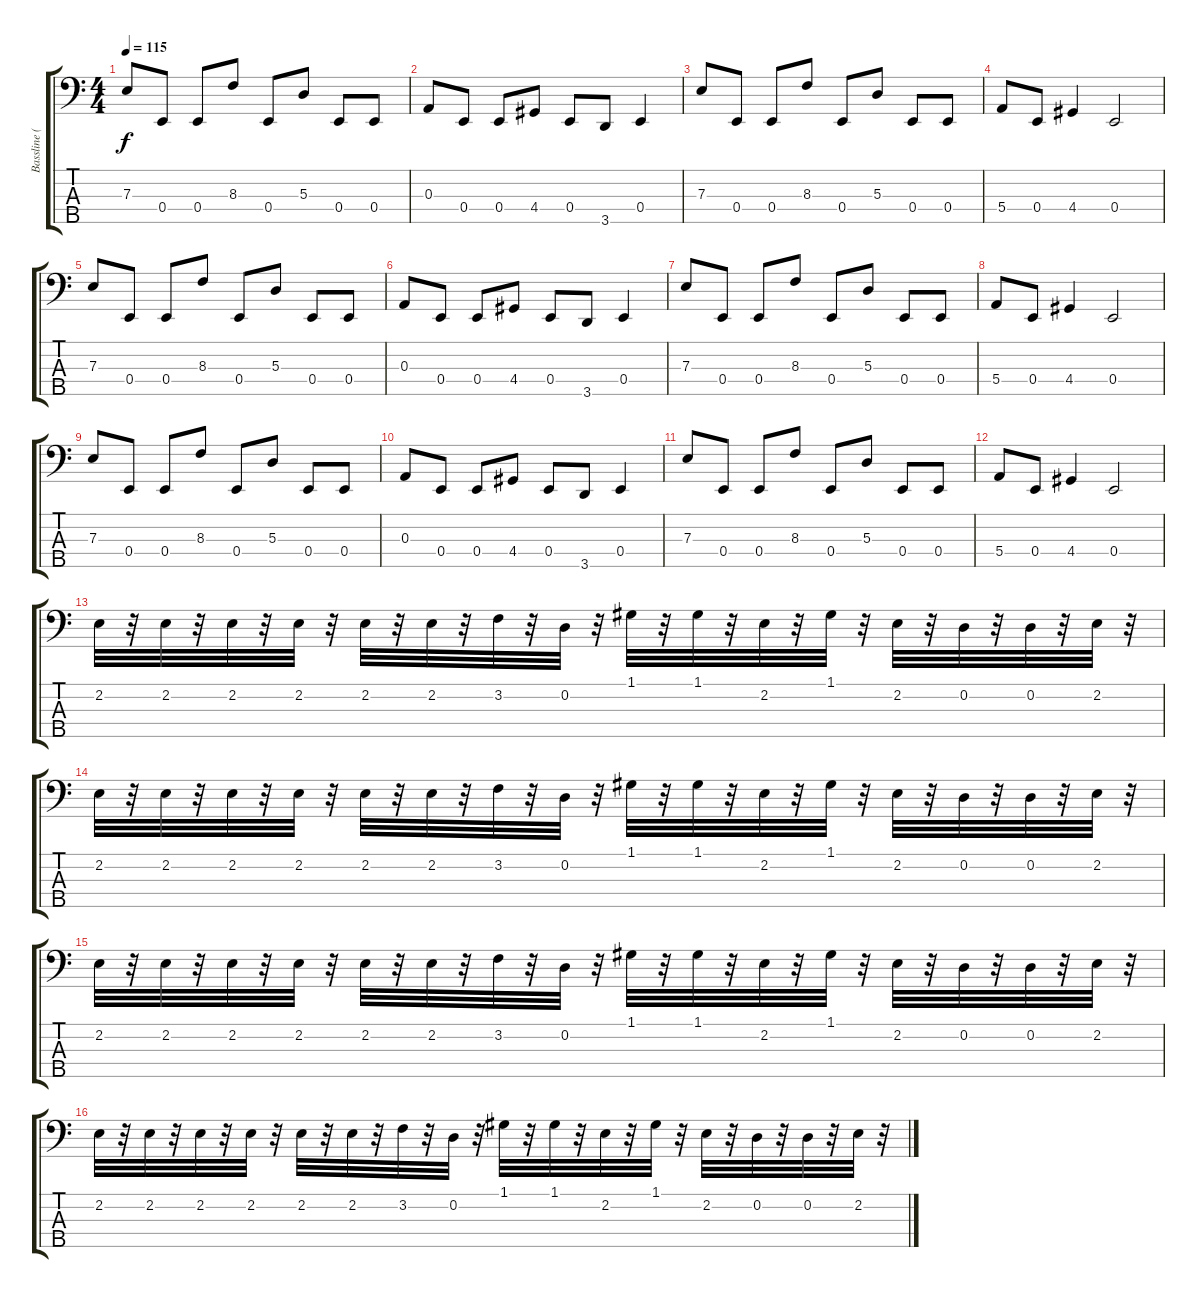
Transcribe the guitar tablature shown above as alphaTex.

\track ("Bassline (Octiv Divider)" "Bassline (") {instrument synthbass1}
\staff {score tabs}
\tuning (G2 D2 A1 E1 B0) {hide}
\ts (4 4)
\tempo 115
\clef f4
\ks c
7.3.8{dy f} 0.4.8 0.4.8 8.3.8 0.4.8 5.3.8 0.4.8 0.4.8 |
0.3.8 0.4.8 0.4.8 4.4.8 0.4.8 3.5.8 0.4.4 |
7.3.8 0.4.8 0.4.8 8.3.8 0.4.8 5.3.8 0.4.8 0.4.8 |
5.4.8 0.4.8 4.4.4 0.4.2 |
7.3.8 0.4.8 0.4.8 8.3.8 0.4.8 5.3.8 0.4.8 0.4.8 |
0.3.8 0.4.8 0.4.8 4.4.8 0.4.8 3.5.8 0.4.4 |
7.3.8 0.4.8 0.4.8 8.3.8 0.4.8 5.3.8 0.4.8 0.4.8 |
5.4.8 0.4.8 4.4.4 0.4.2 |
7.3.8 0.4.8 0.4.8 8.3.8 0.4.8 5.3.8 0.4.8 0.4.8 |
0.3.8 0.4.8 0.4.8 4.4.8 0.4.8 3.5.8 0.4.4 |
7.3.8 0.4.8 0.4.8 8.3.8 0.4.8 5.3.8 0.4.8 0.4.8 |
5.4.8 0.4.8 4.4.4 0.4.2 |
2.2.32 r.32 2.2.32 r.32 2.2.32 r.32 2.2.32 r.32 2.2.32 r.32 2.2.32 r.32 3.2.32 r.32 0.2.32 r.32 1.1.32 r.32 1.1.32 r.32 2.2.32 r.32 1.1.32 r.32 2.2.32 r.32 0.2.32 r.32 0.2.32 r.32 2.2.32 r.32 |
2.2.32 r.32 2.2.32 r.32 2.2.32 r.32 2.2.32 r.32 2.2.32 r.32 2.2.32 r.32 3.2.32 r.32 0.2.32 r.32 1.1.32 r.32 1.1.32 r.32 2.2.32 r.32 1.1.32 r.32 2.2.32 r.32 0.2.32 r.32 0.2.32 r.32 2.2.32 r.32 |
2.2.32 r.32 2.2.32 r.32 2.2.32 r.32 2.2.32 r.32 2.2.32 r.32 2.2.32 r.32 3.2.32 r.32 0.2.32 r.32 1.1.32 r.32 1.1.32 r.32 2.2.32 r.32 1.1.32 r.32 2.2.32 r.32 0.2.32 r.32 0.2.32 r.32 2.2.32 r.32 |
2.2.32 r.32 2.2.32 r.32 2.2.32 r.32 2.2.32 r.32 2.2.32 r.32 2.2.32 r.32 3.2.32 r.32 0.2.32 r.32 1.1.32 r.32 1.1.32 r.32 2.2.32 r.32 1.1.32 r.32 2.2.32 r.32 0.2.32 r.32 0.2.32 r.32 2.2.32 r.32
